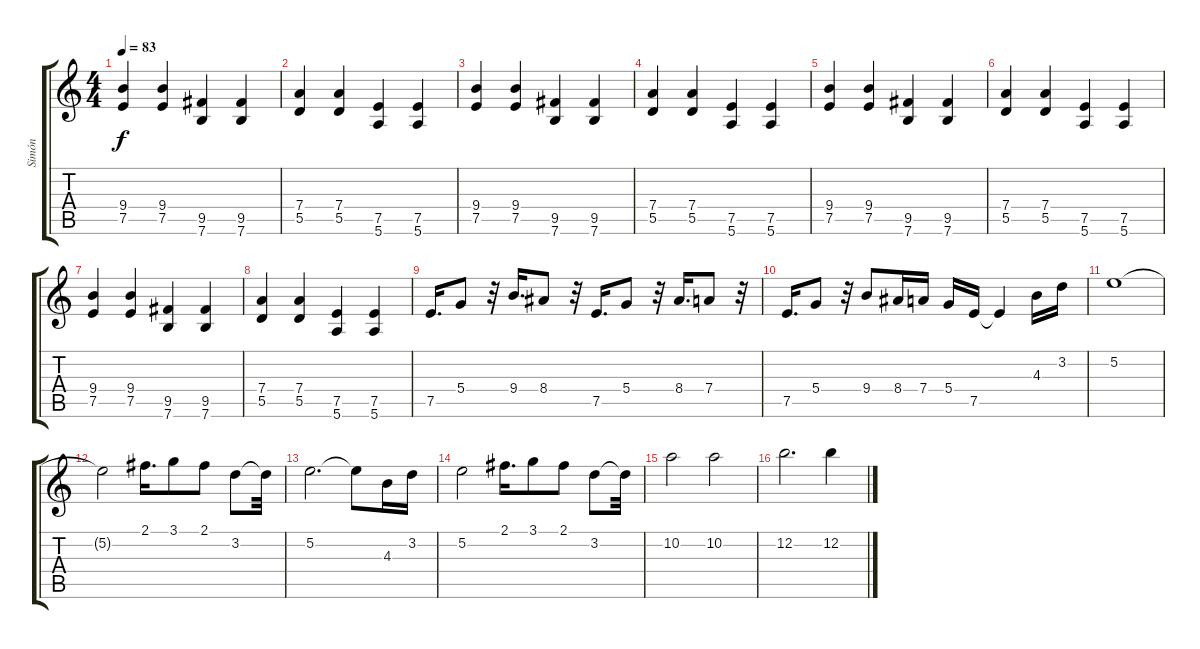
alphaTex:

\track ("Simón" "Simón") {instrument distortionguitar}
\staff {score tabs}
\tuning (E4 B3 G3 D3 A2 E2) {hide}
\ts (4 4)
\tempo 83
\clef g2
\ks c
(9.4 7.5).4{dy f instrument distortionguitar} (9.4 7.5).4 (9.5 7.6).4 (9.5 7.6).4 |
(7.4 5.5).4 (7.4 5.5).4 (7.5 5.6).4 (7.5 5.6).4 |
(9.4 7.5).4 (9.4 7.5).4 (9.5 7.6).4 (9.5 7.6).4 |
(7.4 5.5).4 (7.4 5.5).4 (7.5 5.6).4 (7.5 5.6).4 |
(9.4 7.5).4 (9.4 7.5).4 (9.5 7.6).4 (9.5 7.6).4 |
(7.4 5.5).4 (7.4 5.5).4 (7.5 5.6).4 (7.5 5.6).4 |
(9.4 7.5).4 (9.4 7.5).4 (9.5 7.6).4 (9.5 7.6).4 |
(7.4 5.5).4 (7.4 5.5).4 (7.5 5.6).4 (7.5 5.6).4 |
7.5.16{d} 5.4.8 r.32 9.4.16{d} 8.4.8 r.32 7.5.16{d} 5.4.8 r.32 8.4.16{d} 7.4.8 r.32 |
7.5.16{d} 5.4.8 r.32 9.4.8 8.4.16 7.4.16 5.4.16 7.5.16 7.5{t}.4 4.3.16 3.2.16 |
5.2.1 |
5.2{t}.2 2.1.16{d} 3.1.8 2.1.8 3.2.8 3.2{t}.32 |
5.2.2{d} 5.2{t}.8 4.3.16 3.2.16 |
5.2.2 2.1.16{d} 3.1.8 2.1.8 3.2.8 3.2{t}.32 |
10.2.2 10.2.2 |
12.2.2{d} 12.2.4
